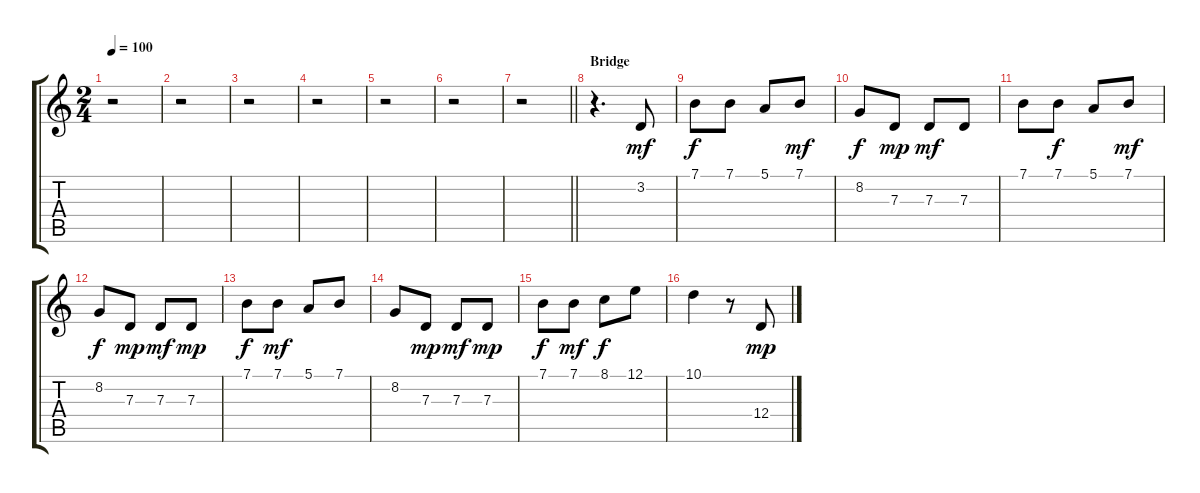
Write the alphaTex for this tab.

\track "" {instrument glockenspiel}
\staff {score tabs}
\tuning (E4 B3 G3 D3 A2 E2) {hide}
\ts (2 4)
\tempo 100
\clef g2
\ks c
r.2{dy mp} |
r.2 |
r.2 |
r.2 |
r.2 |
r.2 |
\barLineRight lightlight
r.2 |
\section ("" "Bridge")
r.4{d instrument celesta} 3.2.8{dy mf instrument celesta} |
7.1.8{dy f} 7.1.8 5.1.8 7.1.8{dy mf} |
8.2.8{dy f} 7.3.8{dy mp} 7.3.8{dy mf} 7.3.8 |
7.1.8 7.1.8{dy f} 5.1.8{balance 14} 7.1.8{dy mf} |
8.2.8{dy f balance 11} 7.3.8{dy mp} 7.3.8{dy mf balance 9} 7.3.8{dy mp} |
7.1.8{dy f balance 7} 7.1.8{dy mf} 5.1.8{balance 4} 7.1.8 |
8.2.8{balance 2} 7.3.8{dy mp} 7.3.8{dy mf balance 1} 7.3.8{dy mp balance 1} |
7.1.8{dy f balance 4} 7.1.8{dy mf} 8.1.8{dy f balance 8} 12.1.8 |
10.1.4 r.8 12.4.8{dy mp balance 12}
